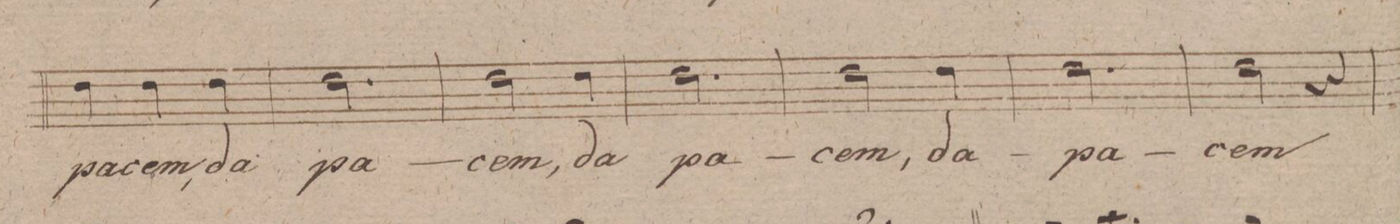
**kern	**text	**dynam
*I"Basso	*	*
*clefF4	*	*
*k[f#c#g#d#]	*	*
*M3/4	*	*
4F#	pa-	.
4F#	-cem,	.
4F#	da	.
=32	=32	=32
2.F#	pa-	.
=33	=33	=33
2F#	-cem,	.
4F#	da	.
=34	=34	=34
2.F#	pa-	.
=35	=35	=35
2F#	-cem,	.
4F#	da	.
=36	=36	=36
2.F#	pa-	.
=37	=37	=37
2F#	-cem,	.
4r	.	.
=38	=38	=38
*-	*-	*-
